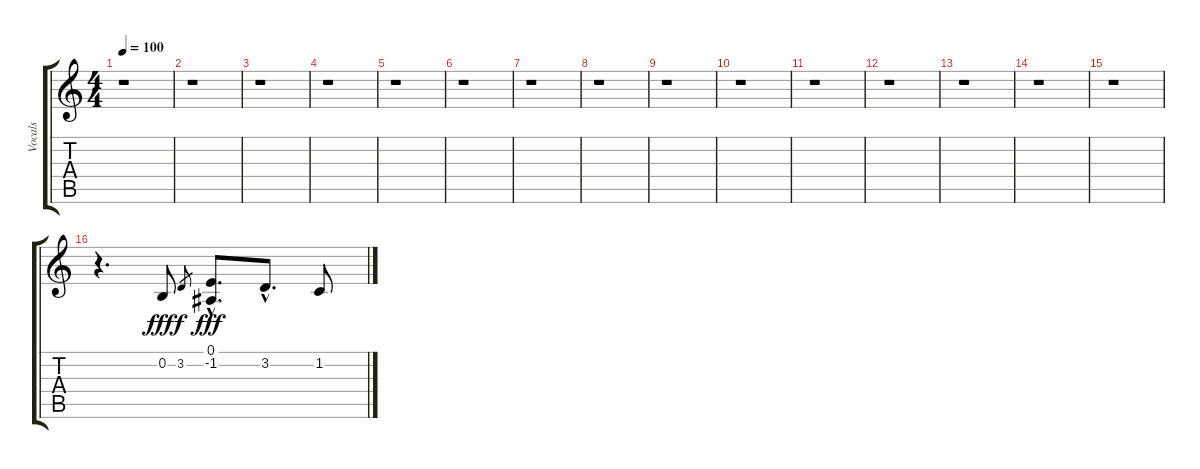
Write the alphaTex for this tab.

\track ("Vocals" "Vocals") {instrument fx5brightness}
\staff {score tabs}
\tuning (E4 B3 G3 D3 A2 E2) {hide}
\ts (4 4)
\tempo 100
\clef g2
\ks c
r.1{dy fff instrument fx5brightness} |
r.1 |
r.1 |
r.1 |
r.1 |
r.1 |
r.1 |
r.1 |
r.1 |
r.1 |
r.1 |
r.1 |
r.1 |
r.1 |
r.1 |
r.4{d} 0.2.8 3.2.8{gr dy f} (0.1{hac} -1.2{hac}).8{d dy fff} 3.2{hac}.8{d} 1.2.8
